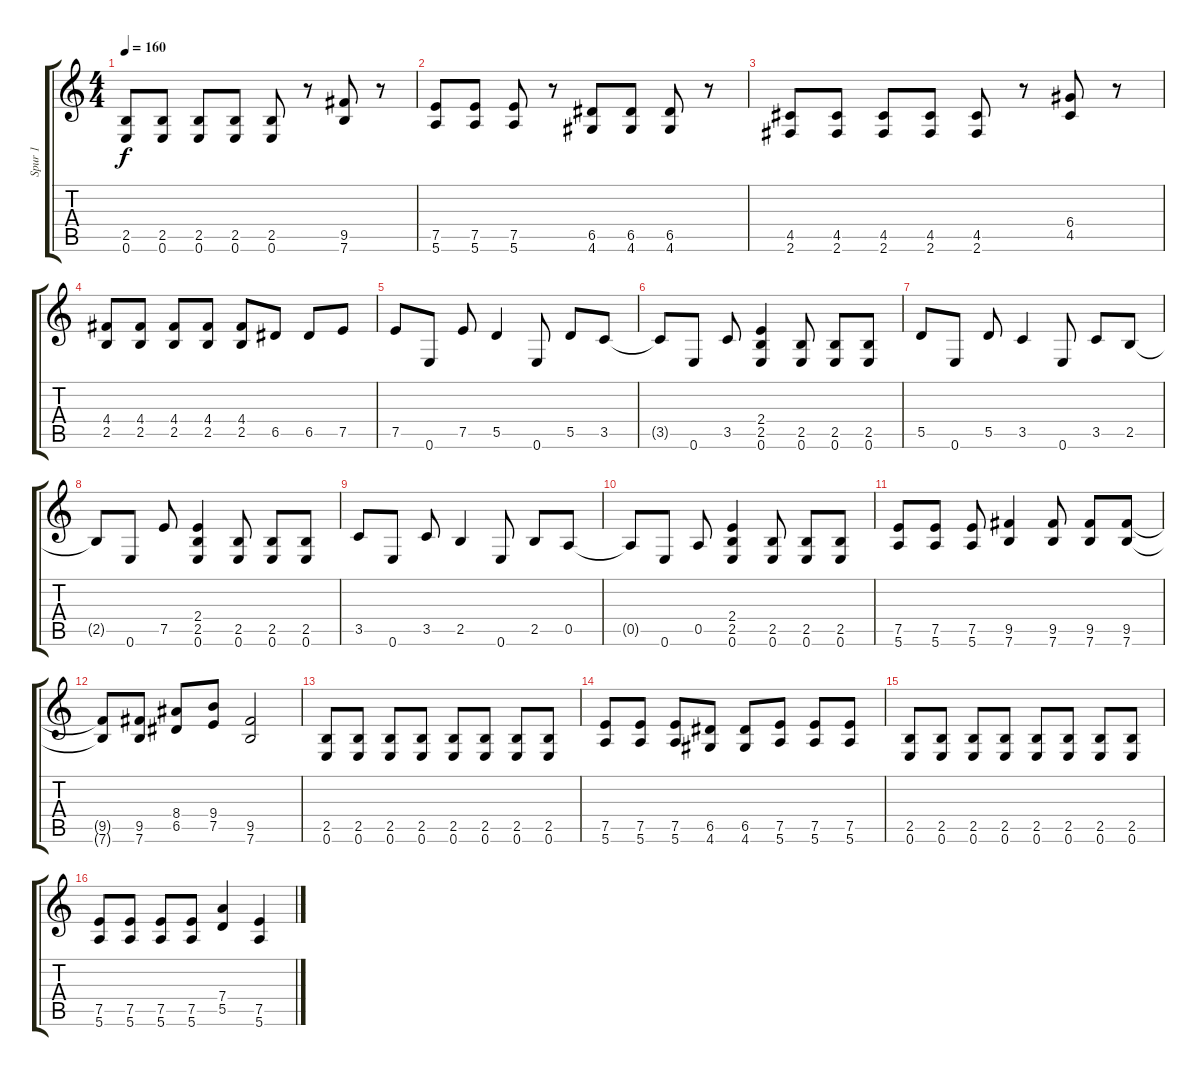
\track ("Spur 1" "Spur 1") {instrument distortionguitar}
\staff {score tabs}
\tuning (E4 B3 G3 D3 A2 E2) {hide}
\ts (4 4)
\tempo 160
\clef g2
\ks c
(2.5 0.6).8{dy f} (2.5 0.6).8 (2.5 0.6).8 (2.5 0.6).8 (2.5 0.6).8 r.8 (9.5 7.6).8 r.8 |
(7.5 5.6).8 (7.5 5.6).8 (7.5 5.6).8 r.8 (6.5 4.6).8 (6.5 4.6).8 (6.5 4.6).8 r.8 |
(4.5 2.6).8 (4.5 2.6).8 (4.5 2.6).8 (4.5 2.6).8 (4.5 2.6).8 r.8 (6.4 4.5).8 r.8 |
(4.4 2.5).8 (4.4 2.5).8 (4.4 2.5).8 (4.4 2.5).8 (4.4 2.5).8 6.5.8 6.5.8 7.5.8 |
7.5.8 0.6.8 7.5.8 5.5.4 0.6.8 5.5.8 3.5.8 |
3.5{t}.8 0.6.8 3.5.8 (2.4 2.5 0.6).4 (2.5 0.6).8 (2.5 0.6).8 (2.5 0.6).8 |
5.5.8 0.6.8 5.5.8 3.5.4 0.6.8 3.5.8 2.5.8 |
2.5{t}.8 0.6.8 7.5.8 (2.4 2.5 0.6).4 (2.5 0.6).8 (2.5 0.6).8 (2.5 0.6).8 |
3.5.8 0.6.8 3.5.8 2.5.4 0.6.8 2.5.8 0.5.8 |
0.5{t}.8 0.6.8 0.5.8 (2.4 2.5 0.6).4 (2.5 0.6).8 (2.5 0.6).8 (2.5 0.6).8 |
(7.5 5.6).8 (7.5 5.6).8 (7.5 5.6).8 (9.5 7.6).4 (9.5 7.6).8 (9.5 7.6).8 (9.5 7.6).8 |
(9.5{t} 7.6{t}).8 (9.5 7.6).8 (8.4 6.5).8 (9.4 7.5).8 (9.5 7.6).2 |
(2.5 0.6).8 (2.5 0.6).8 (2.5 0.6).8 (2.5 0.6).8 (2.5 0.6).8 (2.5 0.6).8 (2.5 0.6).8 (2.5 0.6).8 |
(7.5 5.6).8 (7.5 5.6).8 (7.5 5.6).8 (6.5 4.6).8 (6.5 4.6).8 (7.5 5.6).8 (7.5 5.6).8 (7.5 5.6).8 |
(2.5 0.6).8 (2.5 0.6).8 (2.5 0.6).8 (2.5 0.6).8 (2.5 0.6).8 (2.5 0.6).8 (2.5 0.6).8 (2.5 0.6).8 |
(7.5 5.6).8 (7.5 5.6).8 (7.5 5.6).8 (7.5 5.6).8 (7.4 5.5).4 (7.5 5.6).4
